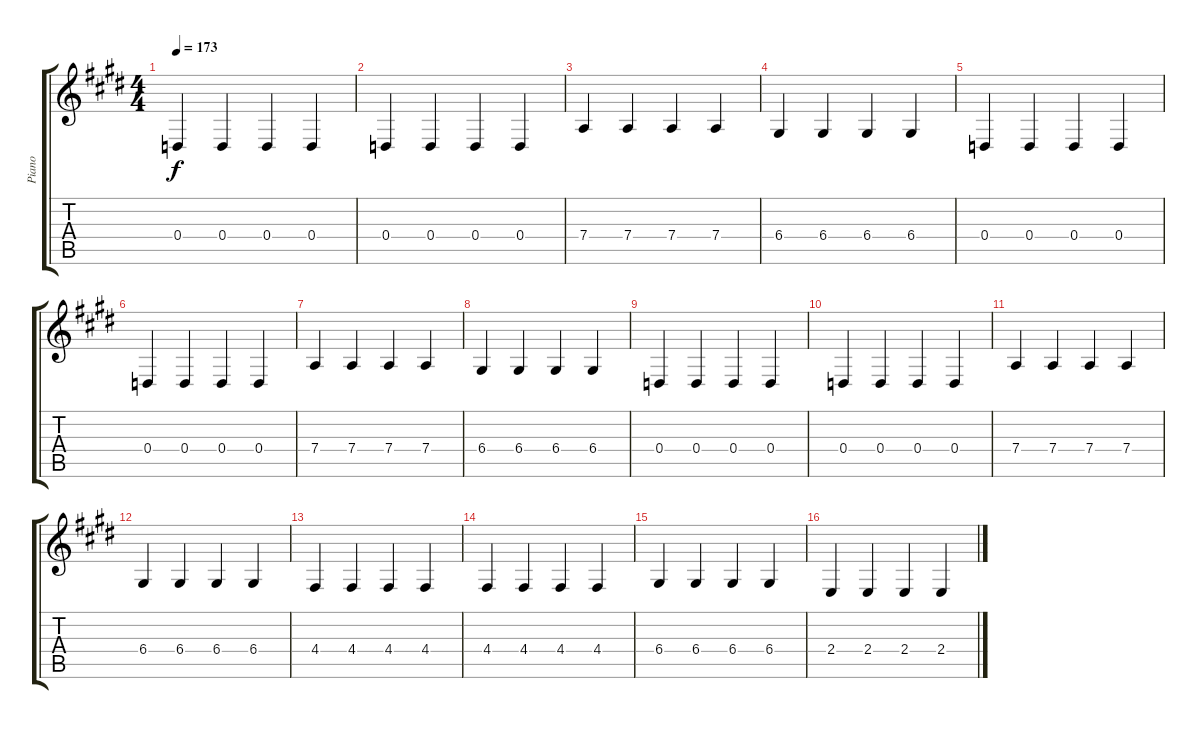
\track ("Piano" "Piano") {instrument acousticgrandpiano}
\staff {score tabs}
\tuning (E4 B3 G3 D3 A2 E2) {hide}
\ts (4 4)
\tempo 173
\clef g2
\ks e
0.4.4{dy f} 0.4.4 0.4.4 0.4.4 |
0.4.4 0.4.4 0.4.4 0.4.4 |
7.4.4 7.4.4 7.4.4 7.4.4 |
6.4.4 6.4.4 6.4.4 6.4.4 |
0.4.4 0.4.4 0.4.4 0.4.4 |
0.4.4 0.4.4 0.4.4 0.4.4 |
7.4.4 7.4.4 7.4.4 7.4.4 |
6.4.4 6.4.4 6.4.4 6.4.4 |
0.4.4 0.4.4 0.4.4 0.4.4 |
0.4.4 0.4.4 0.4.4 0.4.4 |
7.4.4 7.4.4 7.4.4 7.4.4 |
6.4.4 6.4.4 6.4.4 6.4.4 |
4.4.4 4.4.4 4.4.4 4.4.4 |
4.4.4 4.4.4 4.4.4 4.4.4 |
6.4.4 6.4.4 6.4.4 6.4.4 |
2.4.4 2.4.4 2.4.4 2.4.4
